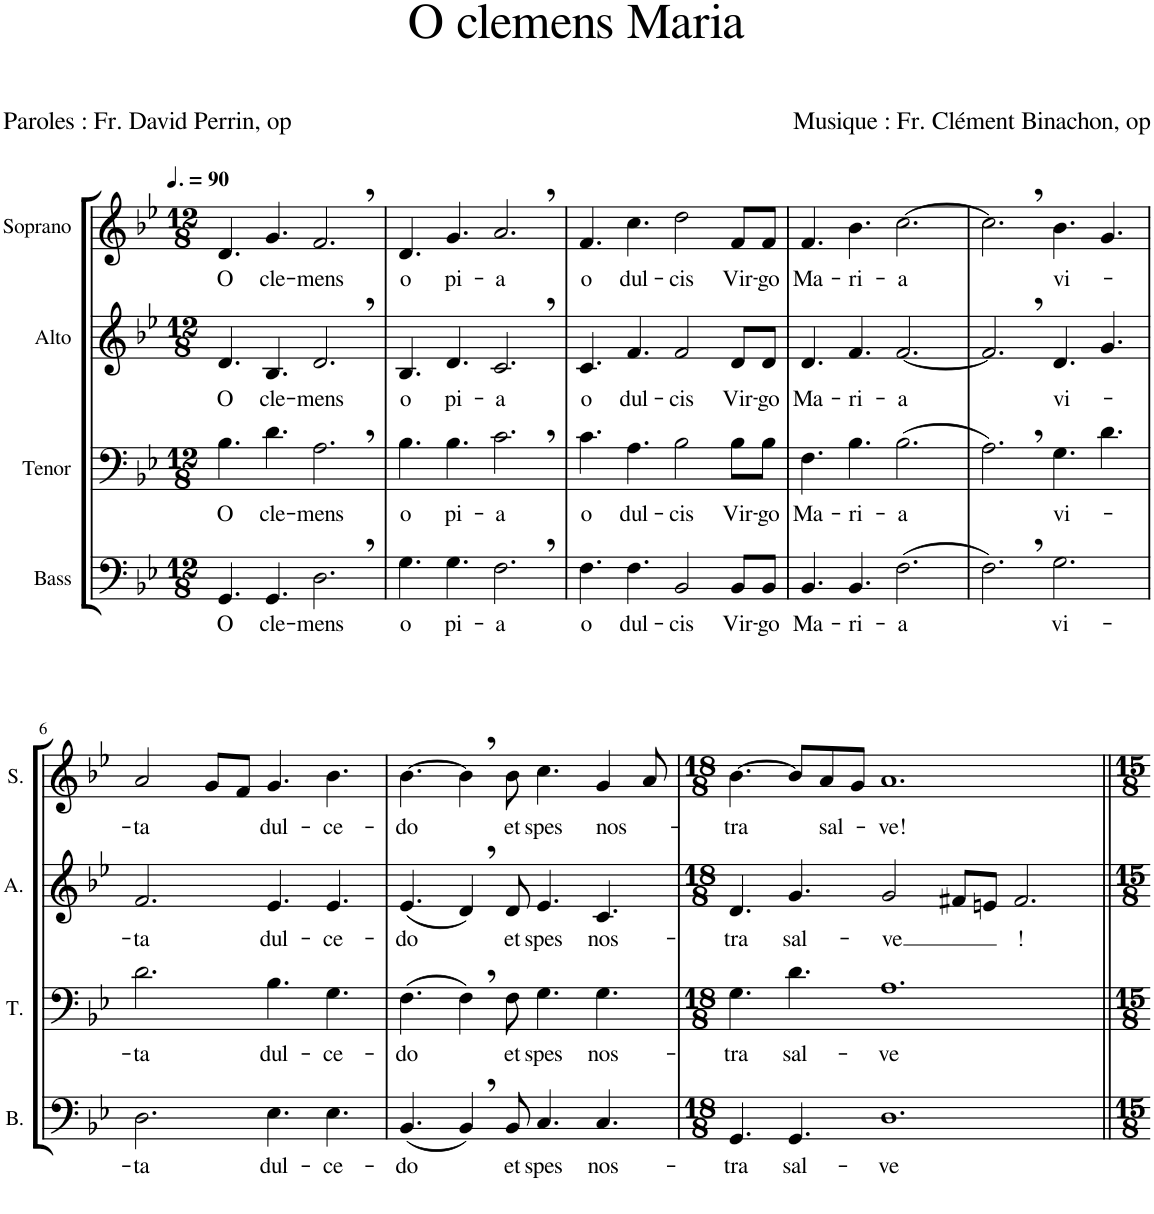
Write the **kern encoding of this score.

**kern	**text	**kern	**text	**kern	**text	**kern	**text
*part4	*part4	*part3	*part3	*part2	*part2	*part1	*part1
*staff4	*staff4	*staff3	*staff3	*staff2	*staff2	*staff1	*staff1
*I"Bass	*	*I"Tenor	*	*I"Alto	*	*I"Soprano	*
*I'B.	*	*I'T.	*	*I'A.	*	*I'S.	*
*clefF4	*	*clefF4	*	*clefG2	*	*clefG2	*
*k[b-e-]	*	*k[b-e-]	*	*k[b-e-]	*	*k[b-e-]	*
*M12/8	*	*M12/8	*	*M12/8	*	*M12/8	*
*MM135	*	*MM135	*	*MM135	*	*MM135	*
=1	=1	=1	=1	=1	=1	=1	=1
!	!LO:LY:b	!	!LO:LY:b	!	!LO:LY:b	!	!LO:LY:b
4.GG/	O	4.B-\	O	4.d/	O	4.d/	O
!	!LO:LY:b	!	!LO:LY:b	!	!LO:LY:b	!	!LO:LY:b
4.GG/	cle-	4.d\	cle-	4.B-/	cle-	4.g/	cle-
!	!LO:LY:b	!	!LO:LY:b	!	!LO:LY:b	!	!LO:LY:b
2.D,\	-mens	2.A,\	-mens	2.d,/	-mens	2.f,/	-mens
=2	=2	=2	=2	=2	=2	=2	=2
!	!LO:LY:b	!	!LO:LY:b	!	!LO:LY:b	!	!LO:LY:b
4.G\	o	4.B-\	o	4.B-/	o	4.d/	o
!	!LO:LY:b	!	!LO:LY:b	!	!LO:LY:b	!	!LO:LY:b
4.G\	pi-	4.B-\	pi-	4.d/	pi-	4.g/	pi-
!	!LO:LY:b	!	!LO:LY:b	!	!LO:LY:b	!	!LO:LY:b
2.F,\	-a	2.c,\	-a	2.c,/	-a	2.a,/	-a
=3	=3	=3	=3	=3	=3	=3	=3
!	!LO:LY:b	!	!LO:LY:b	!	!LO:LY:b	!	!LO:LY:b
4.F\	o	4.c\	o	4.c/	o	4.f/	o
!	!LO:LY:b	!	!LO:LY:b	!	!LO:LY:b	!	!LO:LY:b
4.F\	dul-	4.A\	dul-	4.f/	dul-	4.cc\	dul-
!	!LO:LY:b	!	!LO:LY:b	!	!LO:LY:b	!	!LO:LY:b
2BB-/	-cis	2B-\	-cis	2f/	-cis	2dd\	-cis
!	!LO:LY:b	!	!LO:LY:b	!	!LO:LY:b	!	!LO:LY:b
8BB-/L	Vir-	8B-\L	Vir-	8d/L	Vir-	8f/L	Vir-
!	!LO:LY:b	!	!LO:LY:b	!	!LO:LY:b	!	!LO:LY:b
8BB-/J	-go	8B-\J	-go	8d/J	-go	8f/J	-go
=4	=4	=4	=4	=4	=4	=4	=4
!	!LO:LY:b	!	!LO:LY:b	!	!LO:LY:b	!	!LO:LY:b
4.BB-/	Ma-	4.F\	Ma-	4.d/	Ma-	4.f/	Ma-
!	!LO:LY:b	!	!LO:LY:b	!	!LO:LY:b	!	!LO:LY:b
4.BB-/	-ri-	4.B-\	-ri-	4.f/	-ri-	4.b-\	-ri-
!	!LO:LY:b	!	!LO:LY:b	!	!LO:LY:b	!	!LO:LY:b
(2.F\	-a	(2.B-\	-a	[2.f/	-a	[2.cc\	-a
=5	=5	=5	=5	=5	=5	=5	=5
2.F,\)	.	2.A,\)	.	2.f,/]	.	2.cc,\]	.
!	!LO:LY:b	!	!LO:LY:b	!	!LO:LY:b	!	!LO:LY:b
2.G\	vi-	4.G\	vi-	4.d/	vi-	4.b-\	vi-
.	.	4.d\	.	4.g/	.	4.g/	.
!!LO:LB:g=z
=6	=6	=6	=6	=6	=6	=6	=6
!	!LO:LY:b	!	!LO:LY:b	!	!LO:LY:b	!	!LO:LY:b
2.D\	-ta	2.d\	-ta	2.f/	-ta	2a/	-ta
.	.	.	.	.	.	8g/L	.
.	.	.	.	.	.	8f/J	.
!	!LO:LY:b	!	!LO:LY:b	!	!LO:LY:b	!	!LO:LY:b
4.E-\	dul-	4.B-\	dul-	4.e-/	dul-	4.g/	dul-
!	!LO:LY:b	!	!LO:LY:b	!	!LO:LY:b	!	!LO:LY:b
4.E-\	-ce-	4.G\	-ce-	4.e-/	-ce-	4.b-\	-ce-
=7	=7	=7	=7	=7	=7	=7	=7
!	!LO:LY:b	!	!LO:LY:b	!	!LO:LY:b	!	!LO:LY:b
(4.BB-/	-do	(4.F\	-do	(4.e-/	-do	[4.b-\	-do
4BB-,/)	.	4F,\)	.	4d,/)	.	4b-,\]	.
!	!LO:LY:b	!	!LO:LY:b	!	!LO:LY:b	!	!LO:LY:b
8BB-/	et	8F\	et	8d/	et	8b-\	et
!	!LO:LY:b	!	!LO:LY:b	!	!LO:LY:b	!	!LO:LY:b
4.C/	spes	4.G\	spes	4.e-/	spes	4.cc\	spes
!	!LO:LY:b	!	!LO:LY:b	!	!LO:LY:b	!	!LO:LY:b
4.C/	nos-	4.G\	nos-	4.c/	nos-	4g/	nos-
.	.	.	.	.	.	8a/	.
=8	=8	=8	=8	=8	=8	=8	=8
*M18/8	*	*M18/8	*	*M18/8	*	*M18/8	*
!	!LO:LY:b	!	!LO:LY:b	!	!LO:LY:b	!	!LO:LY:b
4.GG/	-tra	4.G\	-tra	4.d/	-tra	[4.b-\	-tra
!	!LO:LY:b	!	!LO:LY:b	!	!LO:LY:b	!	!
4.GG/	sal-	4.d\	sal-	4.g/	sal-	8b-/L]	.
!	!	!	!	!	!	!	!LO:LY:b
.	.	.	.	.	.	8a/	sal-
.	.	.	.	.	.	8g/J	.
!	!LO:LY:b	!	!LO:LY:b	!	!LO:LY:b	!	!LO:LY:b
1.D	-ve	1.A	-ve	2g/	-ve	1.a	-ve!
.	.	.	.	8f#X/L	.	.	.
.	.	.	.	8en/J	.	.	.
!	!	!	!	!	!LO:LY:b	!	!
.	.	.	.	2.f#/	\!	.	.
=||	=||	=||	=||	=||	=||	=||	=||
*-	*-	*-	*-	*-	*-	*-	*-
